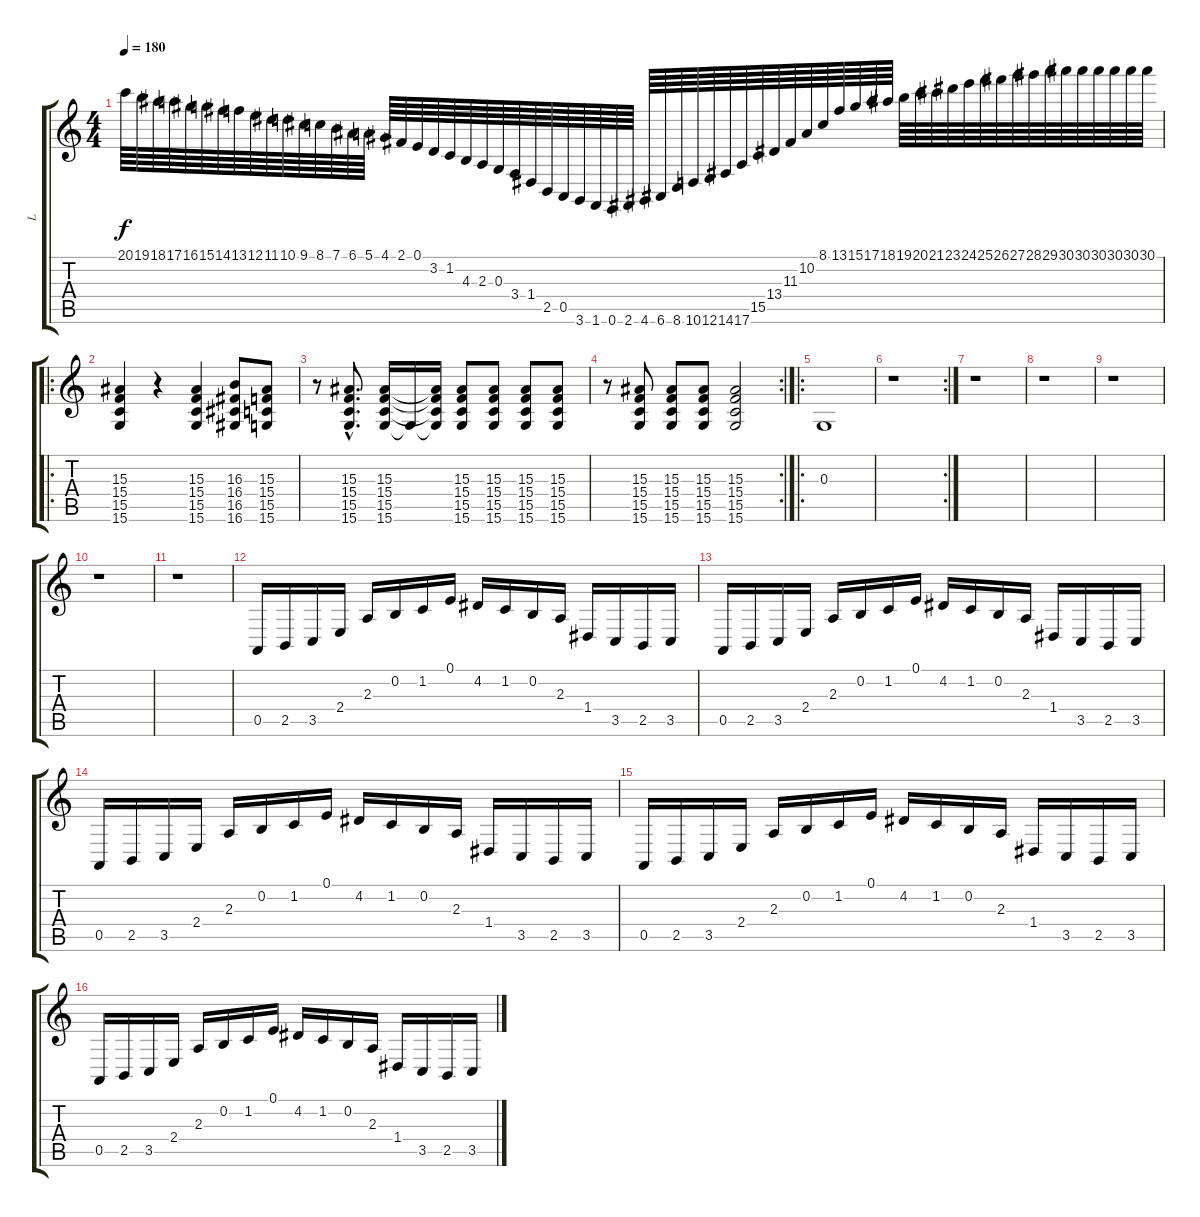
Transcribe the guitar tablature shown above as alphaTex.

\track ("L" "L") {instrument pad4choir}
\staff {score tabs}
\tuning (E4 B3 G3 D3 A2 E2) {hide}
\ts (4 4)
\tempo 180
\clef g2
\ks c
20.1.64{dy f} 19.1.64 18.1.64 17.1.64 16.1.64 15.1.64 14.1.64 13.1.64 12.1.64 11.1.64 10.1.64 9.1.64 8.1.64 7.1.64 6.1.64 5.1.64 4.1.64 2.1.64 0.1.64 3.2.64 1.2.64 4.3.64 2.3.64 0.3.64 3.4.64 1.4.64 2.5.64 0.5.64 3.6.64 1.6.64 0.6.64 2.6.64 4.6.64 6.6.64 8.6.64 10.6.64 12.6.64 14.6.64 17.6.64 15.5.64 13.4.64 11.3.64 10.2.64 8.1.64 13.1.64 15.1.64 17.1.64 18.1.64 19.1.64 20.1.64 21.1.64 23.1.64 24.1.64 25.1.64 26.1.64 27.1.64 28.1.64 29.1.64 30.1.64 30.1.64 30.1.64 30.1.64 30.1.64 30.1.64 |
\ro
(15.3 15.4 15.5 15.6).4 r.4 (15.3 15.4 15.5 15.6).4 (16.3 16.4 16.5 16.6).8 (15.3 15.4 15.5 15.6).8 |
r.8 (15.3{hac} 15.4{hac} 15.5{hac} 15.6{hac}).8{d} (15.3 15.4 15.5 15.6).16 15.6{t}.16 (15.3{t} 15.4{t} 15.5{t} 15.6{t}).16 (15.3 15.4 15.5 15.6).8 (15.3 15.4 15.5 15.6).8 (15.3 15.4 15.5 15.6).8 (15.3 15.4 15.5 15.6).8 |
\rc 2
r.8 (15.3 15.4 15.5 15.6).8 (15.3 15.4 15.5 15.6).8 (15.3 15.4 15.5 15.6).8 (15.3 15.4 15.5 15.6).2 |
\ro
0.3.1 |
\rc 2
r.1 |
r.1 |
r.1 |
r.1 |
r.1 |
r.1 |
0.5.16 2.5.16 3.5.16 2.4.16 2.3.16 0.2.16 1.2.16 0.1.16 4.2.16 1.2.16 0.2.16 2.3.16 1.4.16 3.5.16 2.5.16 3.5.16 |
0.5.16 2.5.16 3.5.16 2.4.16 2.3.16 0.2.16 1.2.16 0.1.16 4.2.16 1.2.16 0.2.16 2.3.16 1.4.16 3.5.16 2.5.16 3.5.16 |
0.5.16 2.5.16 3.5.16 2.4.16 2.3.16 0.2.16 1.2.16 0.1.16 4.2.16 1.2.16 0.2.16 2.3.16 1.4.16 3.5.16 2.5.16 3.5.16 |
0.5.16 2.5.16 3.5.16 2.4.16 2.3.16 0.2.16 1.2.16 0.1.16 4.2.16 1.2.16 0.2.16 2.3.16 1.4.16 3.5.16 2.5.16 3.5.16 |
0.5.16 2.5.16 3.5.16 2.4.16 2.3.16 0.2.16 1.2.16 0.1.16 4.2.16 1.2.16 0.2.16 2.3.16 1.4.16 3.5.16 2.5.16 3.5.16
